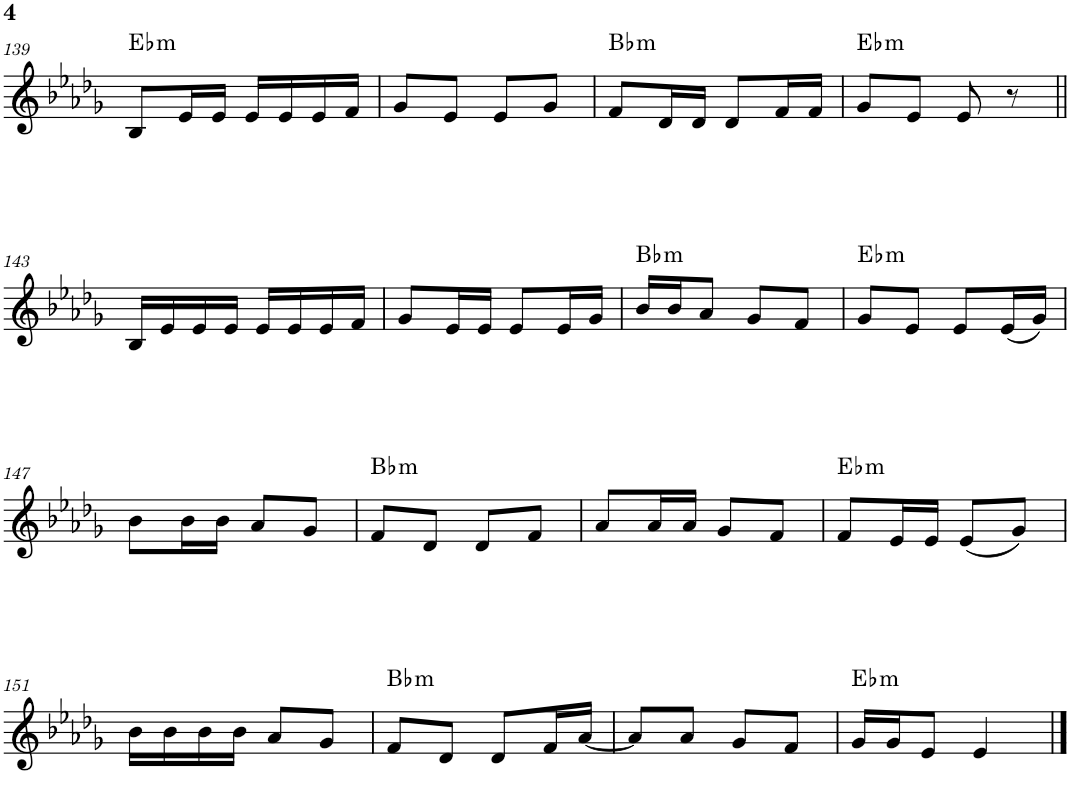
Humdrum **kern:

**kern	**harte
*part1	*part1
*staff1	*
*I"Piano	*
*I'Pno.	*
!!LO:PB:g=z
*clefG2	*
*k[b-e-a-d-g-]	*
*M2/4	*
=139	=139
!	!LO:H:kt=m
8B-/L	Eb:min
16e-/L	.
16e-/JJ	.
16e-/LL	.
16e-/	.
16e-/	.
16f/JJ	.
=140	=140
8g-/L	.
8e-/J	.
8e-/L	.
8g-/J	.
=141	=141
!	!LO:H:kt=m
8f/L	Bb:min
16d-/L	.
16d-/JJ	.
8d-/L	.
16f/L	.
16f/JJ	.
=142	=142
!	!LO:H:kt=m
8g-/L	Eb:min
8e-/J	.
8e-/	.
8r	.
!!LO:LB:g=z
=143||	=143||
16B-/LL	.
16e-/	.
16e-/	.
16e-/JJ	.
16e-/LL	.
16e-/	.
16e-/	.
16f/JJ	.
=144	=144
8g-/L	.
16e-/L	.
16e-/JJ	.
8e-/L	.
16e-/L	.
16g-/JJ	.
=145	=145
!	!LO:H:kt=m
16b-/LL	Bb:min
16b-/J	.
8a-/J	.
8g-/L	.
8f/J	.
=146	=146
!	!LO:H:kt=m
8g-/L	Eb:min
8e-/J	.
8e-/L	.
(16e-/L	.
16g-/JJ)	.
!!LO:LB:g=z
=147	=147
8b-\L	.
16b-\L	.
16b-\JJ	.
8a-/L	.
8g-/J	.
=148	=148
!	!LO:H:kt=m
8f/L	Bb:min
8d-/J	.
8d-/L	.
8f/J	.
=149	=149
8a-/L	.
16a-/L	.
16a-/JJ	.
8g-/L	.
8f/J	.
=150	=150
!	!LO:H:kt=m
8f/L	Eb:min
16e-/L	.
16e-/JJ	.
(8e-/L	.
8g-/J)	.
!!LO:LB:g=z
=151	=151
16b-\LL	.
16b-\	.
16b-\	.
16b-\JJ	.
8a-/L	.
8g-/J	.
=152	=152
!	!LO:H:kt=m
8f/L	Bb:min
8d-/J	.
8d-/L	.
16f/L	.
[16a-/JJ	.
=153	=153
8a-/L]	.
8a-/J	.
8g-/L	.
8f/J	.
=154	=154
!	!LO:H:kt=m
16g-/LL	Eb:min
16g-/J	.
8e-/J	.
4e-/	.
==	==
*-	*-
